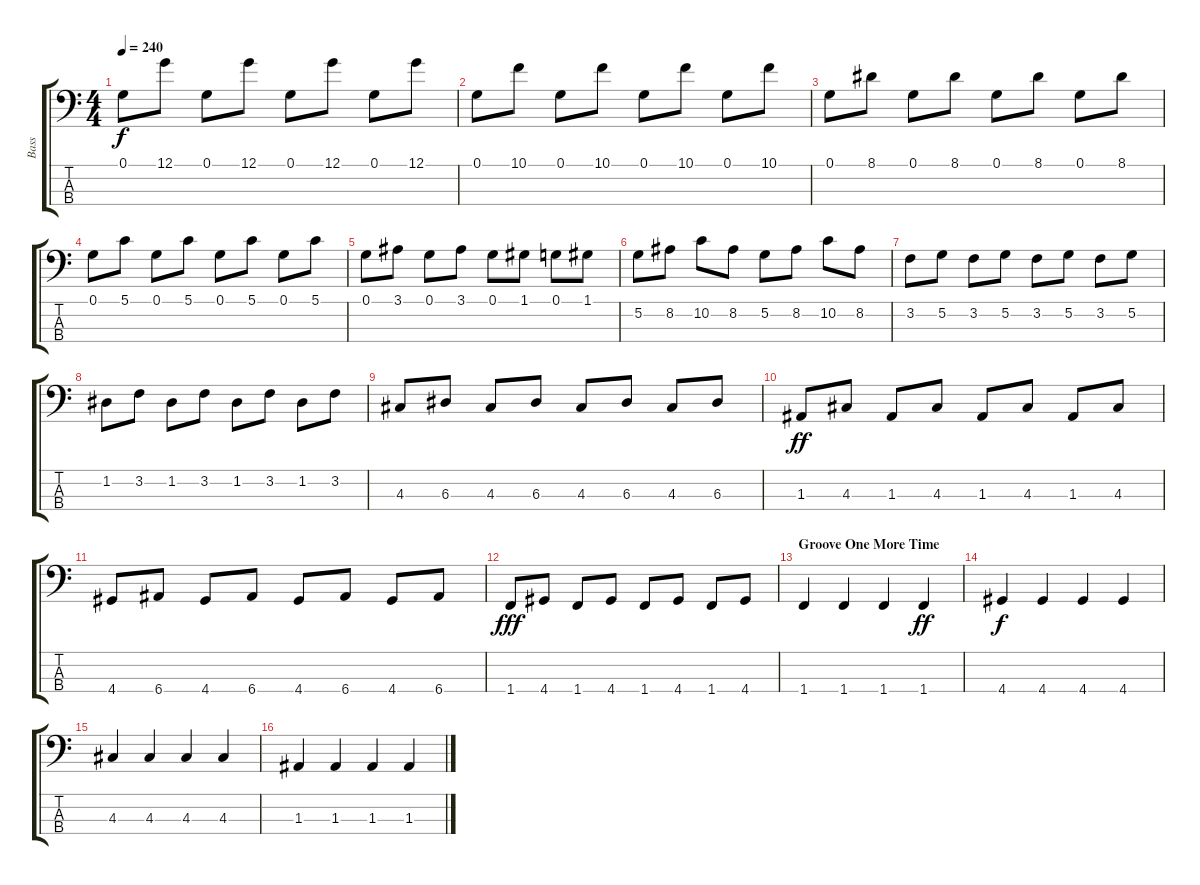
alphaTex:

\track ("Bass" "Bass") {instrument fretlessbass}
\staff {score tabs}
\tuning (G2 D2 A1 E1) {hide}
\ts (4 4)
\tempo 240
\clef f4
\ks c
0.1.8{dy f} 12.1.8 0.1.8 12.1.8 0.1.8 12.1.8 0.1.8 12.1.8 |
0.1.8 10.1.8 0.1.8 10.1.8 0.1.8 10.1.8 0.1.8 10.1.8 |
0.1.8 8.1.8 0.1.8 8.1.8 0.1.8 8.1.8 0.1.8 8.1.8 |
0.1.8 5.1.8 0.1.8 5.1.8 0.1.8 5.1.8 0.1.8 5.1.8 |
0.1.8 3.1.8 0.1.8 3.1.8 0.1.8 1.1.8 0.1.8 1.1.8 |
5.2.8 8.2.8 10.2.8 8.2.8 5.2.8 8.2.8 10.2.8 8.2.8 |
3.2.8 5.2.8 3.2.8 5.2.8 3.2.8 5.2.8 3.2.8 5.2.8 |
1.2.8 3.2.8 1.2.8 3.2.8 1.2.8 3.2.8 1.2.8 3.2.8 |
4.3.8 6.3.8 4.3.8 6.3.8 4.3.8 6.3.8 4.3.8 6.3.8 |
1.3.8{dy ff} 4.3.8 1.3.8 4.3.8 1.3.8 4.3.8 1.3.8 4.3.8 |
4.4.8 6.4.8 4.4.8 6.4.8 4.4.8 6.4.8 4.4.8 6.4.8 |
1.4.8{dy fff} 4.4.8 1.4.8 4.4.8 1.4.8 4.4.8 1.4.8 4.4.8 |
\section ("" "Groove One More Time")
1.4.4 1.4.4 1.4.4 1.4.4{dy ff} |
4.4.4{dy f} 4.4.4 4.4.4 4.4.4 |
4.3.4 4.3.4 4.3.4 4.3.4 |
1.3.4 1.3.4 1.3.4 1.3.4
